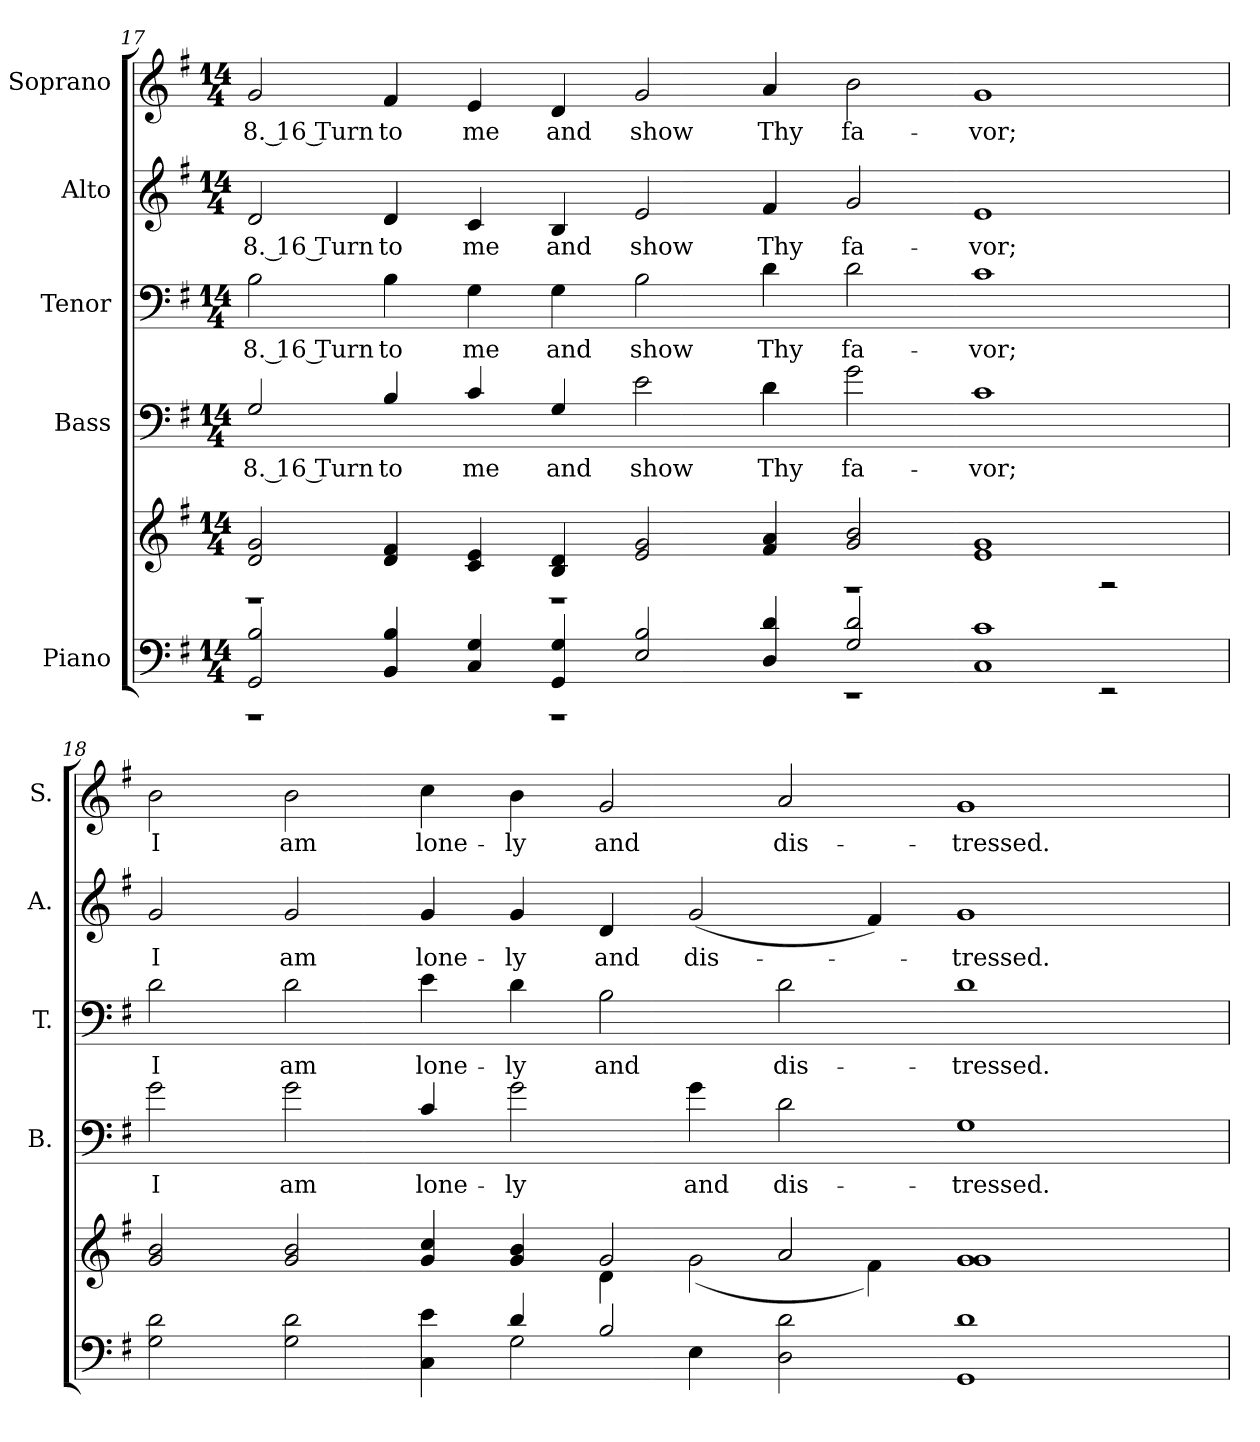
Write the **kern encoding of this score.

**kern	**kern	**kern	**text	**kern	**text	**kern	**text	**kern	**text
*part5	*part5	*part4	*part4	*part3	*part3	*part2	*part2	*part1	*part1
*staff6	*staff5	*staff4	*staff4	*staff3	*staff3	*staff2	*staff2	*staff1	*staff1
*I"Piano	*	*I"Bass	*	*I"Tenor	*	*I"Alto	*	*I"Soprano	*
*	*	*I'B.	*	*I'T.	*	*I'A.	*	*I'S.	*
!!LO:PB:g=z
*clefF4	*clefG2	*clefF4	*	*clefF4	*	*clefG2	*	*clefG2	*
*	*	*ITrd7c12	*	*	*	*	*	*	*
*k[f#]	*k[f#]	*k[f#]	*	*k[f#]	*	*k[f#]	*	*k[f#]	*
*G:	*G:	*G:	*	*G:	*	*G:	*	*G:	*
*M14/4	*M14/4	*M14/4	*	*M14/4	*	*M14/4	*	*M14/4	*
=17	=17	=17	=17	=17	=17	=17	=17	=17	=17
*^	*^	*	*	*	*	*	*	*	*
!	!	!	!	!	!LO:LY:b:color=#000000	!	!	!	!	!	!
!	!	!	!	!	!	!	!LO:LY:b:color=#000000	!	!	!	!
!	!	!	!	!	!	!	!	!	!LO:LY:b:color=#000000	!	!
!	!	!	!	!	!	!	!	!	!	!	!LO:LY:b:color=#000000
2GGi/ 2Bi	1r	2di/ 2gi	1r	2GGi/	8. 16 Turn	2Bi\	8. 16 Turn	2di/	8. 16 Turn	2gi/	8. 16 Turn
!	!	!	!	!	!LO:LY:b:color=#000000	!	!	!	!	!	!
!	!	!	!	!	!	!	!LO:LY:b:color=#000000	!	!	!	!
!	!	!	!	!	!	!	!	!	!LO:LY:b:color=#000000	!	!
!	!	!	!	!	!	!	!	!	!	!	!LO:LY:b:color=#000000
4BBi/ 4Bi	.	4di/ 4f#i	.	4BBi/	to	4Bi\	to	4di/	to	4f#i/	to
!	!	!	!	!	!LO:LY:b:color=#000000	!	!	!	!	!	!
!	!	!	!	!	!	!	!LO:LY:b:color=#000000	!	!	!	!
!	!	!	!	!	!	!	!	!	!LO:LY:b:color=#000000	!	!
!	!	!	!	!	!	!	!	!	!	!	!LO:LY:b:color=#000000
4Ci/ 4Gi	.	4ci/ 4ei	.	4Ci/	me	4Gi\	me	4ci/	me	4ei/	me
!	!	!	!	!	!LO:LY:b:color=#000000	!	!	!	!	!	!
!	!	!	!	!	!	!	!LO:LY:b:color=#000000	!	!	!	!
!	!	!	!	!	!	!	!	!	!LO:LY:b:color=#000000	!	!
!	!	!	!	!	!	!	!	!	!	!	!LO:LY:b:color=#000000
4GGi/ 4Gi	1r	4Bi/ 4di	1r	4GGi/	and	4Gi\	and	4Bi/	and	4di/	and
!	!	!	!	!	!LO:LY:b:color=#000000	!	!	!	!	!	!
!	!	!	!	!	!	!	!LO:LY:b:color=#000000	!	!	!	!
!	!	!	!	!	!	!	!	!	!LO:LY:b:color=#000000	!	!
!	!	!	!	!	!	!	!	!	!	!	!LO:LY:b:color=#000000
2Ei/ 2Bi	.	2ei/ 2gi	.	2Ei\	show	2Bi\	show	2ei/	show	2gi/	show
!	!	!	!	!	!LO:LY:b:color=#000000	!	!	!	!	!	!
!	!	!	!	!	!	!	!LO:LY:b:color=#000000	!	!	!	!
!	!	!	!	!	!	!	!	!	!LO:LY:b:color=#000000	!	!
!	!	!	!	!	!	!	!	!	!	!	!LO:LY:b:color=#000000
4Di/ 4di	.	4f#i/ 4ai	.	4Di\	Thy	4di\	Thy	4f#i/	Thy	4ai/	Thy
!	!	!	!	!	!LO:LY:b:color=#000000	!	!	!	!	!	!
!	!	!	!	!	!	!	!LO:LY:b:color=#000000	!	!	!	!
!	!	!	!	!	!	!	!	!	!LO:LY:b:color=#000000	!	!
!	!	!	!	!	!	!	!	!	!	!	!LO:LY:b:color=#000000
2Gi/ 2di	1r	2gi/ 2bi	1r	2Gi\	fa-	2di\	fa-	2gi/	fa-	2bi\	fa-
!	!	!	!	!	!LO:LY:b:color=#000000	!	!	!	!	!	!
!	!	!	!	!	!	!	!LO:LY:b:color=#000000	!	!	!	!
!	!	!	!	!	!	!	!	!	!LO:LY:b:color=#000000	!	!
!	!	!	!	!	!	!	!	!	!	!	!LO:LY:b:color=#000000
1Ci 1ci	.	1ei 1gi	.	1Ci	-vor;	1ci	-vor;	1ei	-vor;	1gi	-vor;
.	2r	.	2r	.	.	.	.	.	.	.	.
=18	=18	=18	=18	=18	=18	=18	=18	=18	=18	=18	=18
!	!	!	!	!	!LO:LY:b:color=#000000	!	!	!	!	!	!
!	!	!	!	!	!	!	!LO:LY:b:color=#000000	!	!	!	!
!	!	!	!	!	!	!	!	!	!LO:LY:b:color=#000000	!	!
!	!	!	!	!	!	!	!	!	!	!	!LO:LY:b:color=#000000
2Gi\ 2di	1ryy	2gi/ 2bi	1ryy	2Gi\	I	2di\	I	2gi/	I	2bi\	I
!	!	!	!	!	!LO:LY:b:color=#000000	!	!	!	!	!	!
!	!	!	!	!	!	!	!LO:LY:b:color=#000000	!	!	!	!
!	!	!	!	!	!	!	!	!	!LO:LY:b:color=#000000	!	!
!	!	!	!	!	!	!	!	!	!	!	!LO:LY:b:color=#000000
2Gi\ 2di	.	2gi/ 2bi	.	2Gi\	am	2di\	am	2gi/	am	2bi\	am
!	!	!	!	!	!LO:LY:b:color=#000000	!	!	!	!	!	!
!	!	!	!	!	!	!	!LO:LY:b:color=#000000	!	!	!	!
!	!	!	!	!	!	!	!	!	!LO:LY:b:color=#000000	!	!
!	!	!	!	!	!	!	!	!	!	!	!LO:LY:b:color=#000000
4Ci\ 4ei	4ryy	4gi/ 4cci	2ryy	4Ci/	lone-	4ei\	lone-	4gi/	lone-	4cci\	lone-
!	!	!	!	!	!LO:LY:b:color=#000000	!	!	!	!	!	!
!	!	!	!	!	!	!	!LO:LY:b:color=#000000	!	!	!	!
!	!	!	!	!	!	!	!	!	!LO:LY:b:color=#000000	!	!
!	!	!	!	!	!	!	!	!	!	!	!LO:LY:b:color=#000000
4di/	2Gi\	4gi/ 4bi	.	2Gi\	-ly	4di\	-ly	4gi/	-ly	4bi\	-ly
!	!	!	!	!	!	!	!LO:LY:b:color=#000000	!	!	!	!
!	!	!	!	!	!	!	!	!	!LO:LY:b:color=#000000	!	!
!	!	!	!	!	!	!	!	!	!	!	!LO:LY:b:color=#000000
2Bi/	.	2gi/	4di\	.	.	2Bi\	and	4di/	and	2gi/	and
!	!	!	!	!	!LO:LY:b:color=#000000	!	!	!	!	!	!
!	!	!	!	!	!	!	!	!	!LO:LY:b:color=#000000	!	!
.	4Ei\	.	(2gi\	4Gi\	and	.	.	(2gi/	dis-	.	.
!	!	!	!	!	!LO:LY:b:color=#000000	!	!	!	!	!	!
!	!	!	!	!	!	!	!LO:LY:b:color=#000000	!	!	!	!
!	!	!	!	!	!	!	!	!	!	!	!LO:LY:b:color=#000000
2Di\ 2di	1ryy	2ai/	.	2Di\	dis-	2di\	dis-	.	.	2ai/	dis-
.	.	.	4f#i\)	.	.	.	.	4f#i/)	.	.	.
!	!	!	!	!	!LO:LY:b:color=#000000	!	!	!	!	!	!
!	!	!	!	!	!	!	!LO:LY:b:color=#000000	!	!	!	!
!	!	!	!	!	!	!	!	!	!LO:LY:b:color=#000000	!	!
!	!	!	!	!	!	!	!	!	!	!	!LO:LY:b:color=#000000
1GGi 1di	.	1gi 1gi	2ryy	1GGi	-tressed.	1di	-tressed.	1gi	-tressed.	1gi	-tressed.
.	2ryy	.	2ryy	.	.	.	.	.	.	.	.
*v	*v	*	*	*	*	*	*	*	*	*	*
*	*v	*v	*	*	*	*	*	*	*	*
=	=	=	=	=	=	=	=	=	=
*-	*-	*-	*-	*-	*-	*-	*-	*-	*-
